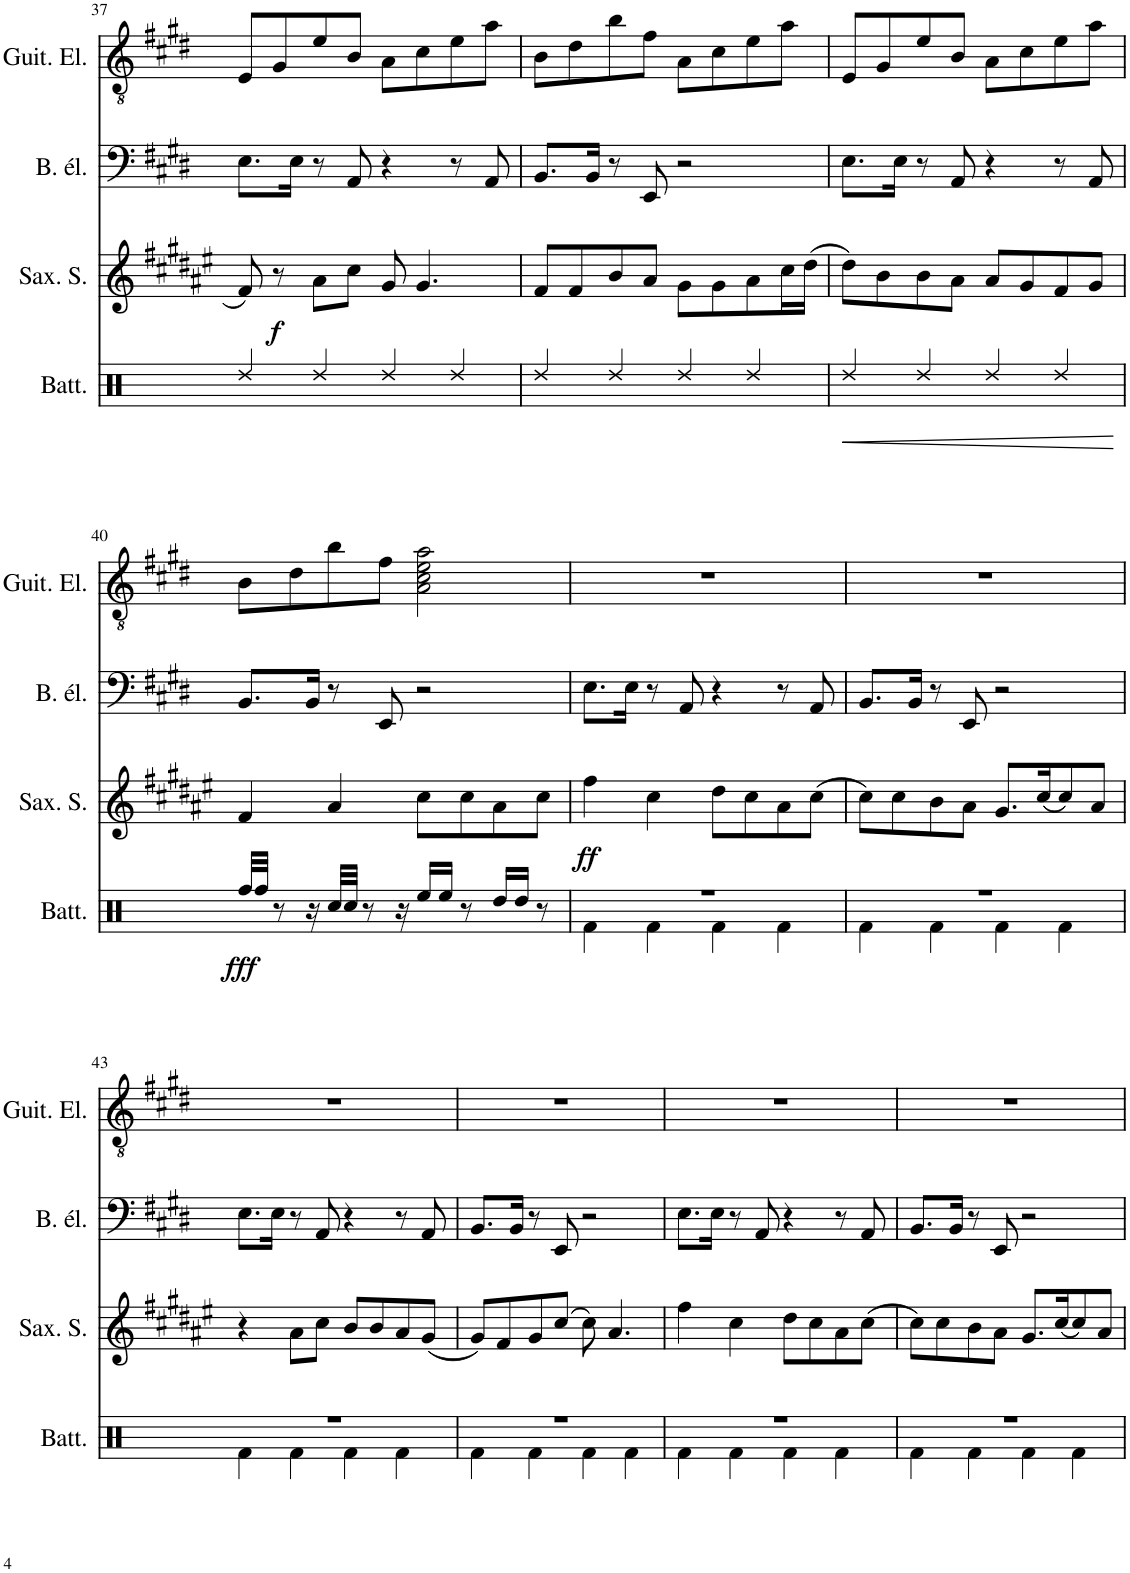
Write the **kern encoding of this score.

**kern	**dynam	**kern	**dynam	**kern	**kern
*part4	*part4	*part3	*part3	*part2	*part1
*staff4	*staff4	*staff3	*staff3	*staff2	*staff1
*I"Batterie	*	*I"Saxophone soprano	*	*I"Basse électrique	*I"Guitare électrique
*I'Batt.	*	*I'Sax. S.	*	*I'B. él.	*I'Guit. El.
!!LO:PB:g=z
*clefX	*	*clefG2	*	*clefF4	*clefGv2
*	*	*Trd1c2	*	*Trd7c12	*
*k[]	*	*k[f#c#g#d#a#e#]	*	*k[f#c#g#d#]	*k[f#c#g#d#]
*M2/2	*	*M2/2	*	*M2/2	*M2/2
*met(c|)	*	*met(c|)	*	*met(c|)	*met(c|)
=37	=37	=37	=37	=37	=37
4Rdd/	.	8f#/	.	8.E\L	8E/L
!	!	!	!LO:DY:b	!	!
.	.	8r	f	.	8G#/
.	.	.	.	16E\Jk	.
4Rdd/	.	8a#\L	.	8r	8e/
.	.	8cc#\J	.	8AA/	8B/J
4Rdd/	.	8g#/	.	4r	8A\L
.	.	4.g#/	.	.	8c#\
4Rdd/	.	.	.	8r	8e\
.	.	.	.	8AA/	8a\J
=38	=38	=38	=38	=38	=38
4Rdd/	.	8f#/L	.	8.BB/L	8B\L
.	.	8f#/	.	.	8d#\
.	.	.	.	16BB/Jk	.
4Rdd/	.	8b/	.	8r	8b\
.	.	8a#/J	.	8EE/	8f#\J
4Rdd/	.	8g#\L	.	2r	8A\L
.	.	8g#\	.	.	8c#\
4Rdd/	.	8a#\	.	.	8e\
.	.	16cc#\L	.	.	8a\J
.	.	(16dd#\JJ	.	.	.
=39	=39	=39	=39	=39	=39
!	!LO:HP:b	!	!	!	!
4Rdd/	<	8dd#\L)	.	8.E\L	8E/L
.	.	8b\	.	.	8G#/
.	.	.	.	16E\Jk	.
4Rdd/	.	8b\	.	8r	8e/
.	.	8a#\J	.	8AA/	8B/J
4Rdd/	.	8a#/L	.	4r	8A\L
.	.	8g#/	.	.	8c#\
4Rdd/	.	8f#/	.	8r	8e\
.	.	8g#/J	.	8AA/	8a\J
.	[	.	.	.	.
!!LO:LB:g=z
=40	=40	=40	=40	=40	=40
!	!LO:DY:b	!	!	!	!
32Rff/LLL	fff	4f#/	.	8.BB/L	8B\L
32Rff/JJJ	.	.	.	.	.
8r	.	.	.	.	.
.	.	.	.	.	8d#\
16r	.	.	.	16BB/Jk	.
32Rcc/LLL	.	4a#/	.	8r	8b\
32Rcc/JJJ	.	.	.	.	.
8r	.	.	.	.	.
.	.	.	.	8EE/	8f#\J
16r	.	.	.	.	.
16Ree/LL	.	8cc#\L	.	2r	2A\ 2c#\ 2e\ 2a\
16Ree/JJ	.	.	.	.	.
8r	.	8cc#\	.	.	.
16Rdd/LL	.	8a#\	.	.	.
16Rdd/JJ	.	.	.	.	.
8r	.	8cc#\J	.	.	.
=41	=41	=41	=41	=41	=41
*^	*	*	*	*	*
!	!	!	!	!LO:DY:b	!	!
1r	4Rf\	.	4ff#\	ff	8.E\L	1r
.	.	.	.	.	16E\Jk	.
.	4Rf\	.	4cc#\	.	8r	.
.	.	.	.	.	8AA/	.
.	4Rf\	.	8dd#\L	.	4r	.
.	.	.	8cc#\	.	.	.
.	4Rf\	.	8a#\	.	8r	.
.	.	.	(8cc#\J	.	8AA/	.
=42	=42	=42	=42	=42	=42	=42
1r	4Rf\	.	8cc#\L)	.	8.BB/L	1r
.	.	.	8cc#\	.	.	.
.	.	.	.	.	16BB/Jk	.
.	4Rf\	.	8b\	.	8r	.
.	.	.	8a#\J	.	8EE/	.
.	4Rf\	.	8.g#/L	.	2r	.
.	.	.	(16cc#/K	.	.	.
.	4Rf\	.	8cc#/)	.	.	.
.	.	.	8a#/J	.	.	.
!!LO:LB:g=z
=43	=43	=43	=43	=43	=43	=43
1r	4Rf\	.	4r	.	8.E\L	1r
.	.	.	.	.	16E\Jk	.
.	4Rf\	.	8a#\L	.	8r	.
.	.	.	8cc#\J	.	8AA/	.
.	4Rf\	.	8b/L	.	4r	.
.	.	.	8b/	.	.	.
.	4Rf\	.	8a#/	.	8r	.
.	.	.	(8g#/J	.	8AA/	.
=44	=44	=44	=44	=44	=44	=44
1r	4Rf\	.	8g#/L)	.	8.BB/L	1r
.	.	.	8f#/	.	.	.
.	.	.	.	.	16BB/Jk	.
.	4Rf\	.	8g#/	.	8r	.
.	.	.	(8cc#/J	.	8EE/	.
.	4Rf\	.	8cc#\)	.	2r	.
.	.	.	4.a#/	.	.	.
.	4Rf\	.	.	.	.	.
=45	=45	=45	=45	=45	=45	=45
1r	4Rf\	.	4ff#\	.	8.E\L	1r
.	.	.	.	.	16E\Jk	.
.	4Rf\	.	4cc#\	.	8r	.
.	.	.	.	.	8AA/	.
.	4Rf\	.	8dd#\L	.	4r	.
.	.	.	8cc#\	.	.	.
.	4Rf\	.	8a#\	.	8r	.
.	.	.	(8cc#\J	.	8AA/	.
=46	=46	=46	=46	=46	=46	=46
1r	4Rf\	.	8cc#\L)	.	8.BB/L	1r
.	.	.	8cc#\	.	.	.
.	.	.	.	.	16BB/Jk	.
.	4Rf\	.	8b\	.	8r	.
.	.	.	8a#\J	.	8EE/	.
.	4Rf\	.	8.g#/L	.	2r	.
.	.	.	(16cc#/K	.	.	.
.	4Rf\	.	8cc#/)	.	.	.
.	.	.	8a#/J	.	.	.
*v	*v	*	*	*	*	*
=	=	=	=	=	=
*-	*-	*-	*-	*-	*-
